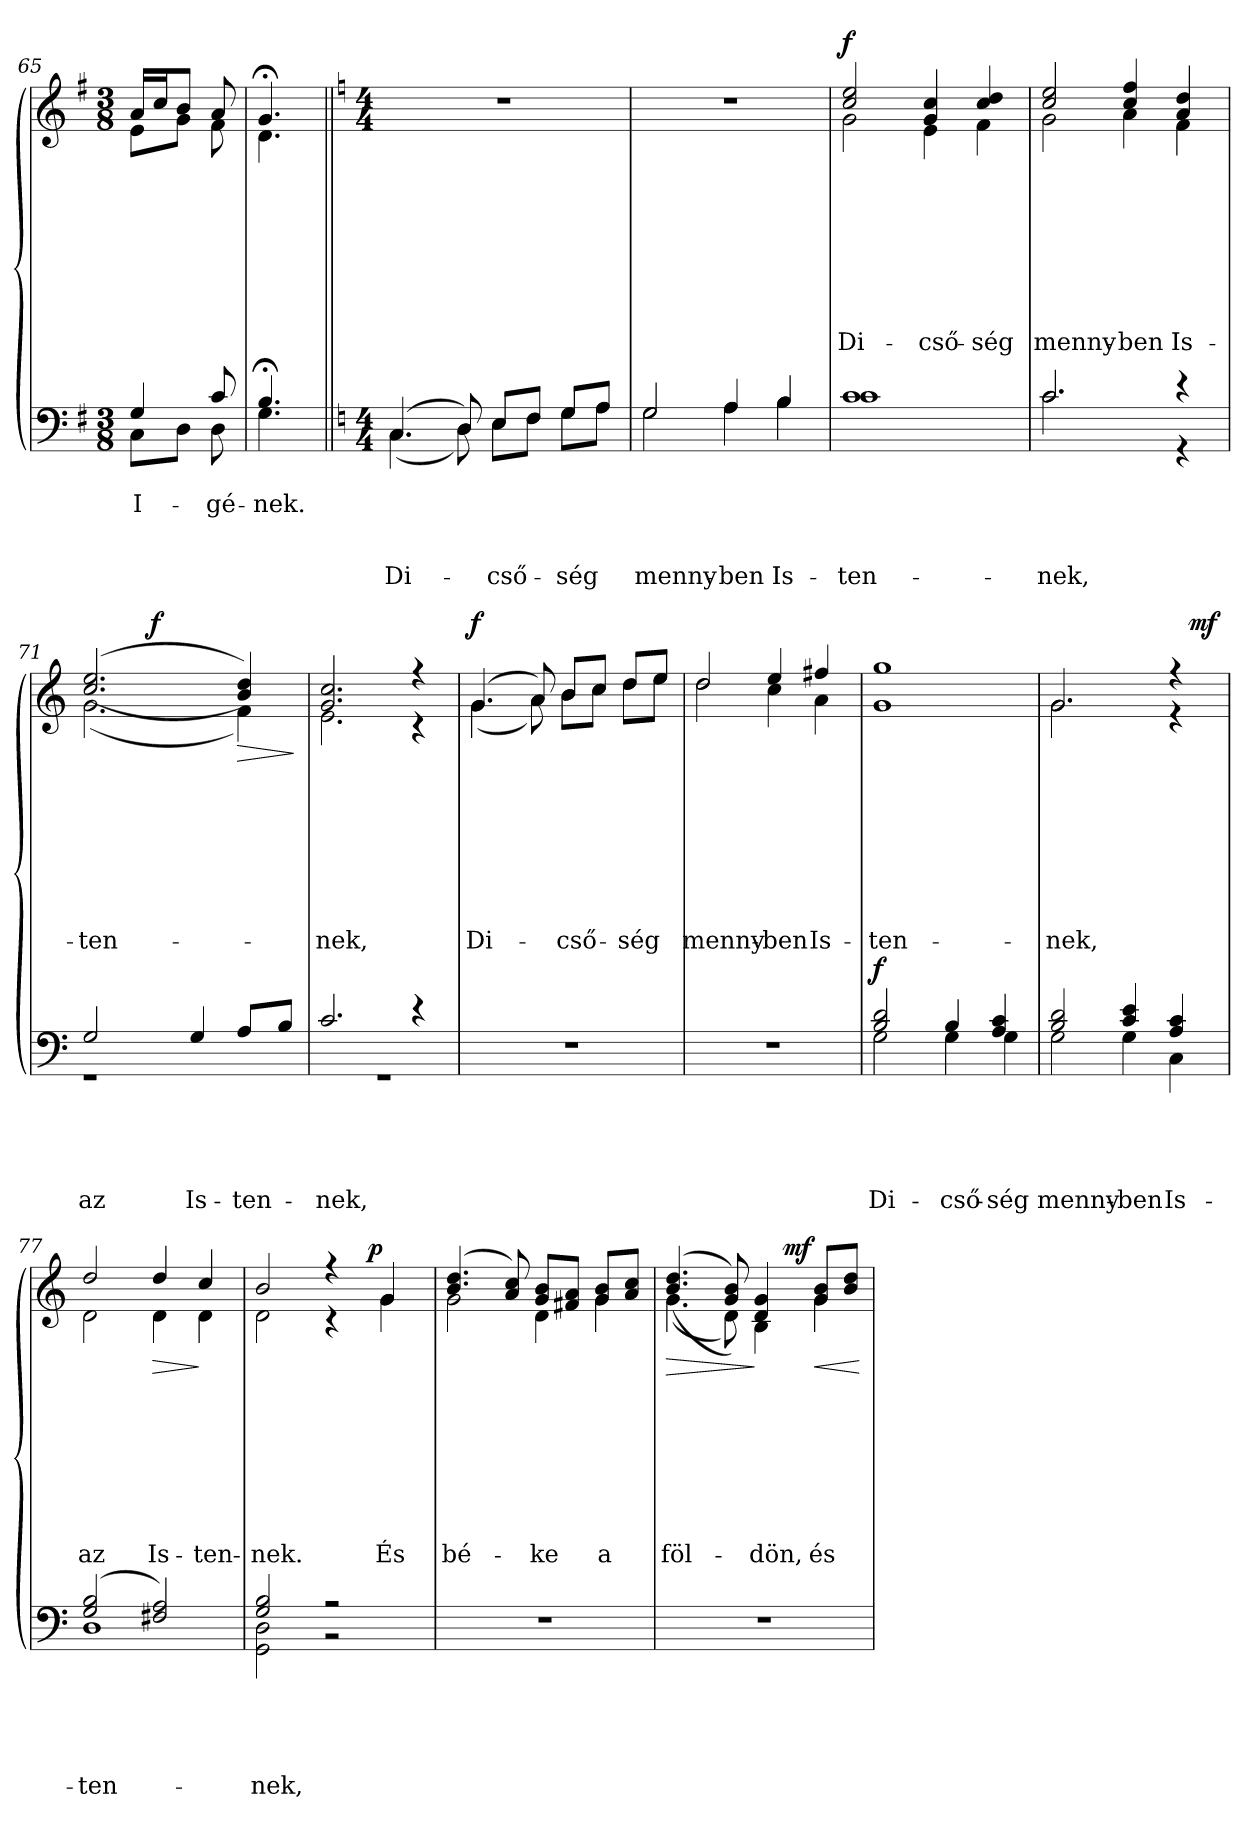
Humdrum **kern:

**kern	**text	**text	**text	**text	**text	**dynam	**kern	**text	**text	**text	**text	**text	**text	**text	**text	**dynam
*part2	*part2	*part2	*part2	*part2	*part2	*part2	*part1	*part1	*part1	*part1	*part1	*part1	*part1	*part1	*part1	*part1
*staff2	*staff2	*staff2	*staff2	*staff2	*staff2	*staff2	*staff1	*staff1	*staff1	*staff1	*staff1	*staff1	*staff1	*staff1	*staff1	*staff1
*clefF4	*	*	*	*	*	*	*clefG2	*	*	*	*	*	*	*	*	*
*k[f#]	*	*	*	*	*	*	*k[f#]	*	*	*	*	*	*	*	*	*
*e:	*	*	*	*	*	*	*e:	*	*	*	*	*	*	*	*	*
*M3/8	*	*	*	*	*	*	*M3/8	*	*	*	*	*	*	*	*	*
=65	=65	=65	=65	=65	=65	=65	=65	=65	=65	=65	=65	=65	=65	=65	=65	=65
!	!	!	!	!	!	!	!LO:TX:a:B:t=rit.	!	!	!	!	!	!	!	!	!
!	!	!LO:LY:a	!	!	!	!	!	!	!	!	!	!	!	!	!	!
*^	*	*	*	*	*	*	*^	*	*	*	*	*	*	*	*	*
4G/	8C\L	.	I-	.	.	.	.	16a/LL	8e\L	.	.	.	.	.	.	.	.	.
.	.	.	.	.	.	.	.	16cc/J	.	.	.	.	.	.	.	.	.	.
.	8D\J	.	.	.	.	.	.	8b/J	8g\J	.	.	.	.	.	.	.	.	.
!	!	!	!LO:LY:a	!	!	!	!	!	!	!	!	!	!	!	!	!	!	!
8c/	8D\	.	-gé-	.	.	.	.	8a/	8f#\	.	.	.	.	.	.	.	.	.
=66	=66	=66	=66	=66	=66	=66	=66	=66	=66	=66	=66	=66	=66	=66	=66	=66	=66	=66
!	!	!	!LO:LY:a	!	!	!	!	!	!	!	!	!	!	!	!	!	!	!
4.B;/	4.G\	.	-nek.	.	.	.	.	4.g;/	4.d\	.	.	.	.	.	.	.	.	.
*	*	*	*	*	*	*	*	*v	*v	*	*	*	*	*	*	*	*	*
!!LO:LB:g=z
=67||	=67||	=67||	=67||	=67||	=67||	=67||	=67||	=67||	=67||	=67||	=67||	=67||	=67||	=67||	=67||	=67||	=67||
*k[]	*	*	*	*	*	*	*	*k[]	*	*	*	*	*	*	*	*	*
*a:	*	*	*	*	*	*	*	*a:	*	*	*	*	*	*	*	*	*
*M4/4	*	*	*	*	*	*	*	*M4/4	*	*	*	*	*	*	*	*	*
*	*	*	*	*	*	*	*	*^	*	*	*	*	*	*	*	*	*
!	!	!	!	!	!	!	!	!LO:TX:a:B:t=I. tempo	!	!	!	!	!	!	!	!	!	!
!	!	!	!	!	!	!LO:LY:a	!	!	!	!	!	!	!	!	!	!	!	!
*	*	*	*	*	*	*	*	*v	*v	*	*	*	*	*	*	*	*	*
(>4.C/	(<4.C\	.	.	.	.	Di-	.	1r	.	.	.	.	.	.	.	.	.
8D/)	8D\)	.	.	.	.	.	.	.	.	.	.	.	.	.	.	.	.
!	!	!	!	!	!	!LO:LY:a	!	!	!	!	!	!	!	!	!	!	!
8E/L	8E\L	.	.	.	.	-cső-	.	.	.	.	.	.	.	.	.	.	.
8F/J	8F\J	.	.	.	.	.	.	.	.	.	.	.	.	.	.	.	.
!	!	!	!	!	!	!LO:LY:a	!	!	!	!	!	!	!	!	!	!	!
8G/L	8G\L	.	.	.	.	-ség	.	.	.	.	.	.	.	.	.	.	.
8A/J	8A\J	.	.	.	.	.	.	.	.	.	.	.	.	.	.	.	.
=68	=68	=68	=68	=68	=68	=68	=68	=68	=68	=68	=68	=68	=68	=68	=68	=68	=68
!	!	!	!	!	!	!LO:LY:a	!	!	!	!	!	!	!	!	!	!	!
2G/	2G\	.	.	.	.	menny-	.	1r	.	.	.	.	.	.	.	.	.
!	!	!	!	!	!	!LO:LY:a	!	!	!	!	!	!	!	!	!	!	!
4A/	4A\	.	.	.	.	-ben	.	.	.	.	.	.	.	.	.	.	.
!	!	!	!	!	!	!LO:LY:a	!	!	!	!	!	!	!	!	!	!	!
4B/	4B\	.	.	.	.	Is-	.	.	.	.	.	.	.	.	.	.	.
=69	=69	=69	=69	=69	=69	=69	=69	=69	=69	=69	=69	=69	=69	=69	=69	=69	=69
!	!	!	!	!	!	!LO:LY:a	!	!	!	!	!	!	!	!	!	!	!
!	!	!	!	!	!	!	!	!	!	!	!	!	!	!	!	!LO:LY:b	!LO:DY:a
*	*	*	*	*	*	*	*	*^	*	*	*	*	*	*	*	*	*
1c	1c	.	.	.	.	-ten-	.	2cc/ 2ee/	2g\	.	.	.	.	.	.	.	Di-	f
!	!	!	!	!	!	!	!	!	!	!	!	!	!	!	!	!	!LO:LY:b	!
.	.	.	.	.	.	.	.	4g/ 4cc/	4e\	.	.	.	.	.	.	.	-cső-	.
!	!	!	!	!	!	!	!	!	!	!	!	!	!	!	!	!	!LO:LY:b	!
.	.	.	.	.	.	.	.	4cc/ 4dd/	4f\	.	.	.	.	.	.	.	-ség	.
=70	=70	=70	=70	=70	=70	=70	=70	=70	=70	=70	=70	=70	=70	=70	=70	=70	=70	=70
!	!	!	!	!	!	!LO:LY:a	!	!	!	!	!	!	!	!	!	!	!	!
!	!	!	!	!	!	!	!	!	!	!	!	!	!	!	!	!	!LO:LY:b	!
2.c/	2.c\	.	.	.	.	-nek,	.	2cc/ 2ee/	2g\	.	.	.	.	.	.	.	menny-	.
!	!	!	!	!	!	!	!	!	!	!	!	!	!	!	!	!	!LO:LY:b	!
.	.	.	.	.	.	.	.	4cc/ 4ff/	4a\	.	.	.	.	.	.	.	-ben	.
!	!	!	!	!	!	!	!	!	!	!	!	!	!	!	!	!	!LO:LY:b	!
4r	4r	.	.	.	.	.	.	4a/ 4dd/	4f\	.	.	.	.	.	.	.	Is-	.
*	*	*	*	*	*	*	*	*v	*v	*	*	*	*	*	*	*	*	*
!!LO:LB:g=z
=71	=71	=71	=71	=71	=71	=71	=71	=71	=71	=71	=71	=71	=71	=71	=71	=71	=71
*	*	*	*	*	*	*	*	*^	*	*	*	*	*	*	*	*	*
!	!	!	!	!	!	!LO:LY:a	!	!	!	!	!	!	!	!	!	!	!	!
*	*	*	*	*	*	*	*	*v	*v	*	*	*	*	*	*	*	*	*
*	*	*	*	*	*	*	*	*^	*	*	*	*	*	*	*	*	*
!	!	!	!	!	!	!	!	!	!	!	!	!	!	!	!	!	!LO:LY:b	!
*	*	*	*	*	*	*	*	*	*^	*	*	*	*	*	*	*	*	*
2G/	1rGG	.	.	.	.	az	.	((2.cc/ 2.ee/	(<2.g\	4ryy	.	.	.	.	.	.	.	-ten-	.
.	.	.	.	.	.	.	.	.	.	16ryy	.	.	.	.	.	.	.	.	.
!	!	!	!	!	!	!	!	!	!	!	!	!	!	!	!	!	!	!	!LO:DY:a
.	.	.	.	.	.	.	.	.	.	2ryy	.	.	.	.	.	.	.	.	f
!	!	!	!	!	!	!LO:LY:a	!	!	!	!	!	!	!	!	!	!	!	!	!
4G/	.	.	.	.	.	Is-	.	.	.	.	.	.	.	.	.	.	.	.	.
!	!	!	!	!	!	!LO:LY:a	!	!	!	!	!	!	!	!	!	!	!	!	!LO:HP:b
8A/L	.	.	.	.	.	-ten-	.	4b/ 4dd/))	4f\)	.	.	.	.	.	.	.	.	.	>
.	.	.	.	.	.	.	.	.	.	8.ryy	.	.	.	.	.	.	.	.	.
8B/J	.	.	.	.	.	.	.	.	.	.	.	.	.	.	.	.	.	.	.
*v	*v	*	*	*	*	*	*	*	*	*	*	*	*	*	*	*	*	*	*
.	.	.	.	.	.	.	.	.	.	.	.	.	.	.	.	.	.	]
*	*	*	*	*	*	*	*v	*v	*v	*	*	*	*	*	*	*	*	*
=72	=72	=72	=72	=72	=72	=72	=72	=72	=72	=72	=72	=72	=72	=72	=72	=72
*	*	*	*	*	*	*	*^	*	*	*	*	*	*	*	*	*
*	*	*	*	*	*	*	*	*^	*	*	*	*	*	*	*	*	*
!	!	!	!	!	!LO:LY:a	!	!	!	!	!	!	!	!	!	!	!	!	!
*^	*	*	*	*	*	*	*v	*v	*v	*	*	*	*	*	*	*	*	*
*	*	*	*	*	*	*	*	*^	*	*	*	*	*	*	*	*	*
*	*	*	*	*	*	*	*	*	*^	*	*	*	*	*	*	*	*	*
!	!	!	!	!	!	!	!	!	!	!	!	!	!	!	!	!	!	!LO:LY:b	!
*	*	*	*	*	*	*	*	*	*v	*v	*	*	*	*	*	*	*	*	*
2.c/	1rGG	.	.	.	.	-nek,	.	2.g/ 2.cc/	2.e\	.	.	.	.	.	.	.	-nek,	.
4rd	.	.	.	.	.	.	.	4r	4r	.	.	.	.	.	.	.	.	.
*v	*v	*	*	*	*	*	*	*	*	*	*	*	*	*	*	*	*	*
=73	=73	=73	=73	=73	=73	=73	=73	=73	=73	=73	=73	=73	=73	=73	=73	=73	=73
!	!	!	!	!	!	!	!	!	!	!	!	!	!	!	!	!LO:LY:b	!LO:DY:a
1r	.	.	.	.	.	.	(4.g/	(<4.g\	.	.	.	.	.	.	.	Di-	f
.	.	.	.	.	.	.	8a/)	8a\)	.	.	.	.	.	.	.	.	.
!	!	!	!	!	!	!	!	!	!	!	!	!	!	!	!	!LO:LY:b	!
.	.	.	.	.	.	.	8b/L	8b\L	.	.	.	.	.	.	.	-cső-	.
.	.	.	.	.	.	.	8cc/J	8cc\J	.	.	.	.	.	.	.	.	.
!	!	!	!	!	!	!	!	!	!	!	!	!	!	!	!	!LO:LY:b	!
.	.	.	.	.	.	.	8dd/L	8dd\L	.	.	.	.	.	.	.	-ség	.
.	.	.	.	.	.	.	8ee/J	8ee\J	.	.	.	.	.	.	.	.	.
=74	=74	=74	=74	=74	=74	=74	=74	=74	=74	=74	=74	=74	=74	=74	=74	=74	=74
!	!	!	!	!	!	!	!	!	!	!	!	!	!	!	!	!LO:LY:b	!
1r	.	.	.	.	.	.	2dd/	2dd\	.	.	.	.	.	.	.	menny-	.
!	!	!	!	!	!	!	!	!	!	!	!	!	!	!	!	!LO:LY:b	!
.	.	.	.	.	.	.	4ee/	4cc\	.	.	.	.	.	.	.	-ben	.
!	!	!	!	!	!	!	!	!	!	!	!	!	!	!	!	!LO:LY:b	!
.	.	.	.	.	.	.	4ff#X/	4a\	.	.	.	.	.	.	.	Is-	.
=75	=75	=75	=75	=75	=75	=75	=75	=75	=75	=75	=75	=75	=75	=75	=75	=75	=75
!	!	!	!	!	!LO:LY:a	!	!	!	!	!	!	!	!	!	!	!	!
*^	*	*	*	*	*	*	*	*	*	*	*	*	*	*	*	*	*
!	!	!	!	!	!	!	!LO:DY:b	!	!	!	!	!	!	!	!	!	!LO:LY:b	!
2B/ 2d/	2G\	.	.	.	.	Di-	f	1gg	1g	.	.	.	.	.	.	.	-ten-	.
!	!	!	!	!	!	!LO:LY:a	!	!	!	!	!	!	!	!	!	!	!	!
4B/	4G\	.	.	.	.	-cső-	.	.	.	.	.	.	.	.	.	.	.	.
!	!	!	!	!	!	!LO:LY:a	!	!	!	!	!	!	!	!	!	!	!	!
4A/ 4c/	4G\	.	.	.	.	-ség	.	.	.	.	.	.	.	.	.	.	.	.
*	*	*	*	*	*	*	*	*v	*v	*	*	*	*	*	*	*	*	*
!!LO:PB:g=z
=76	=76	=76	=76	=76	=76	=76	=76	=76	=76	=76	=76	=76	=76	=76	=76	=76	=76
!	!	!	!	!	!	!LO:LY:a	!	!	!	!	!	!	!	!	!	!	!
!	!	!	!	!	!	!	!	!	!	!	!	!	!	!	!	!LO:LY:b	!
*	*	*	*	*	*	*	*	*^	*	*	*	*	*	*	*	*	*
*	*	*	*	*	*	*	*	*	*^	*	*	*	*	*	*	*	*	*
2B/ 2d/	2G\	.	.	.	.	menny-	.	2.g/	2.g\	2ryy	.	.	.	.	.	.	.	-nek,	.
!	!	!	!	!	!	!LO:LY:a	!	!	!	!	!	!	!	!	!	!	!	!	!
4c/ 4e/	4G\	.	.	.	.	-ben	.	.	.	4ryy	.	.	.	.	.	.	.	.	.
!	!	!	!	!	!	!LO:LY:a	!	!	!	!	!	!	!	!	!	!	!	!	!
4A/ 4c/	4C\	.	.	.	.	Is-	.	4r	4r	16ryy	.	.	.	.	.	.	.	.	.
!	!	!	!	!	!	!	!	!	!	!	!	!	!	!	!	!	!	!	!LO:DY:a
.	.	.	.	.	.	.	.	.	.	8.ryy	.	.	.	.	.	.	.	.	mf
*	*	*	*	*	*	*	*	*v	*v	*v	*	*	*	*	*	*	*	*	*
=77	=77	=77	=77	=77	=77	=77	=77	=77	=77	=77	=77	=77	=77	=77	=77	=77	=77
*	*	*	*	*	*	*	*	*^	*	*	*	*	*	*	*	*	*
*	*	*	*	*	*	*	*	*	*^	*	*	*	*	*	*	*	*	*
!	!	!	!	!	!	!LO:LY:a	!	!	!	!	!	!	!	!	!	!	!	!	!
*	*	*	*	*	*	*	*	*v	*v	*v	*	*	*	*	*	*	*	*	*
*	*	*	*	*	*	*	*	*^	*	*	*	*	*	*	*	*	*
*	*	*	*	*	*	*	*	*	*^	*	*	*	*	*	*	*	*	*
!	!	!	!	!	!	!	!	!	!	!	!	!	!	!	!	!	!	!LO:LY:b	!
*	*	*	*	*	*	*	*	*	*v	*v	*	*	*	*	*	*	*	*	*
(2G/ 2B/	1D	.	.	.	.	-ten-	.	2dd/	2d\	.	.	.	.	.	.	.	az	.
!	!	!	!	!	!	!	!	!	!	!	!	!	!	!	!	!	!LO:LY:b	!LO:HP:b
2F#X/ 2A/)	.	.	.	.	.	.	.	4dd/	4d\	.	.	.	.	.	.	.	Is-	>
!	!	!	!	!	!	!	!	!	!	!	!	!	!	!	!	!	!LO:LY:b	!
.	.	.	.	.	.	.	.	4cc/	4d\	.	.	.	.	.	.	.	-ten-	]
*	*	*	*	*	*	*	*	*v	*v	*	*	*	*	*	*	*	*	*
=78	=78	=78	=78	=78	=78	=78	=78	=78	=78	=78	=78	=78	=78	=78	=78	=78	=78
*	*	*	*	*	*	*	*	*^	*	*	*	*	*	*	*	*	*
!	!	!	!	!	!	!LO:LY:a	!	!	!	!	!	!	!	!	!	!	!	!
*	*	*	*	*	*	*	*	*v	*v	*	*	*	*	*	*	*	*	*
*	*	*	*	*	*	*	*	*^	*	*	*	*	*	*	*	*	*
!	!	!	!	!	!	!	!	!	!	!	!	!	!	!	!	!	!LO:LY:b	!
*	*	*	*	*	*	*	*	*	*^	*	*	*	*	*	*	*	*	*
2G/ 2B/	2GG\ 2D\	.	.	.	.	-nek,	.	2b/	2d\	2ryy	.	.	.	.	.	.	.	-nek.	.
2r	2r	.	.	.	.	.	.	4r	4r	8..ryy	.	.	.	.	.	.	.	.	.
!	!	!	!	!	!	!	!	!	!	!	!	!	!	!	!	!	!	!	!LO:DY:a
.	.	.	.	.	.	.	.	.	.	4ryy	.	.	.	.	.	.	.	.	p
!	!	!	!	!	!	!	!	!	!	!	!	!	!	!	!	!	!	!LO:LY:b	!
.	.	.	.	.	.	.	.	4g/	4g\	.	.	.	.	.	.	.	.	És	.
.	.	.	.	.	.	.	.	.	.	32ryy	.	.	.	.	.	.	.	.	.
*v	*v	*	*	*	*	*	*	*	*	*	*	*	*	*	*	*	*	*	*
*	*	*	*	*	*	*	*v	*v	*v	*	*	*	*	*	*	*	*	*
=79	=79	=79	=79	=79	=79	=79	=79	=79	=79	=79	=79	=79	=79	=79	=79	=79
*^	*	*	*	*	*	*	*^	*	*	*	*	*	*	*	*	*
*	*	*	*	*	*	*	*	*	*^	*	*	*	*	*	*	*	*	*
!	!	!	!	!	!	!	!	!	!	!	!	!	!	!	!	!	!	!LO:LY:b	!
*v	*v	*	*	*	*	*	*	*	*	*	*	*	*	*	*	*	*	*	*
*	*	*	*	*	*	*	*	*v	*v	*	*	*	*	*	*	*	*	*
1r	.	.	.	.	.	.	(>4.b/ 4.dd/	2g\	.	.	.	.	.	.	.	bé-	.
.	.	.	.	.	.	.	8a/ 8cc/)	.	.	.	.	.	.	.	.	.	.
!	!	!	!	!	!	!	!	!	!	!	!	!	!	!	!	!LO:LY:b	!
.	.	.	.	.	.	.	8g/ 8b/L	4d\	.	.	.	.	.	.	.	-ke	.
.	.	.	.	.	.	.	8f#X/ 8a/J	.	.	.	.	.	.	.	.	.	.
!	!	!	!	!	!	!	!	!	!	!	!	!	!	!	!	!LO:LY:b	!
.	.	.	.	.	.	.	8g/ 8b/L	4g\	.	.	.	.	.	.	.	a	.
.	.	.	.	.	.	.	8a/ 8cc/J	.	.	.	.	.	.	.	.	.	.
*	*	*	*	*	*	*	*v	*v	*	*	*	*	*	*	*	*	*
=80	=80	=80	=80	=80	=80	=80	=80	=80	=80	=80	=80	=80	=80	=80	=80	=80
!	!	!	!	!	!	!	!	!	!	!	!	!	!	!	!LO:LY:b	!LO:HP:b
*	*	*	*	*	*	*	*^	*	*	*	*	*	*	*	*	*
*	*	*	*	*	*	*	*	*^	*	*	*	*	*	*	*	*	*
1r	.	.	.	.	.	.	((4.b/ 4.dd/	(<4.g\	2ryy	.	.	.	.	.	.	.	föl-	>
.	.	.	.	.	.	.	8g/ 8b/))	8d\)	.	.	.	.	.	.	.	.	.	.
!	!	!	!	!	!	!	!	!	!	!	!	!	!	!	!	!	!LO:LY:b	!
.	.	.	.	.	.	.	4d/ 4g/	4B\	8ryy	.	.	.	.	.	.	.	-dön,	]
!	!	!	!	!	!	!	!	!	!	!	!	!	!	!	!	!	!	!LO:DY:a
.	.	.	.	.	.	.	.	.	4.ryy	.	.	.	.	.	.	.	.	mf
!	!	!	!	!	!	!	!	!	!	!	!	!	!	!	!	!	!LO:LY:b	!LO:HP:b
.	.	.	.	.	.	.	8g/ 8b/L	4g\	.	.	.	.	.	.	.	.	és	<
.	.	.	.	.	.	.	8b/ 8dd/J	.	.	.	.	.	.	.	.	.	.	.
.	.	.	.	.	.	.	.	.	.	.	.	.	.	.	.	.	.	[
*	*	*	*	*	*	*	*v	*v	*v	*	*	*	*	*	*	*	*	*
=	=	=	=	=	=	=	=	=	=	=	=	=	=	=	=	=
*-	*-	*-	*-	*-	*-	*-	*-	*-	*-	*-	*-	*-	*-	*-	*-	*-
